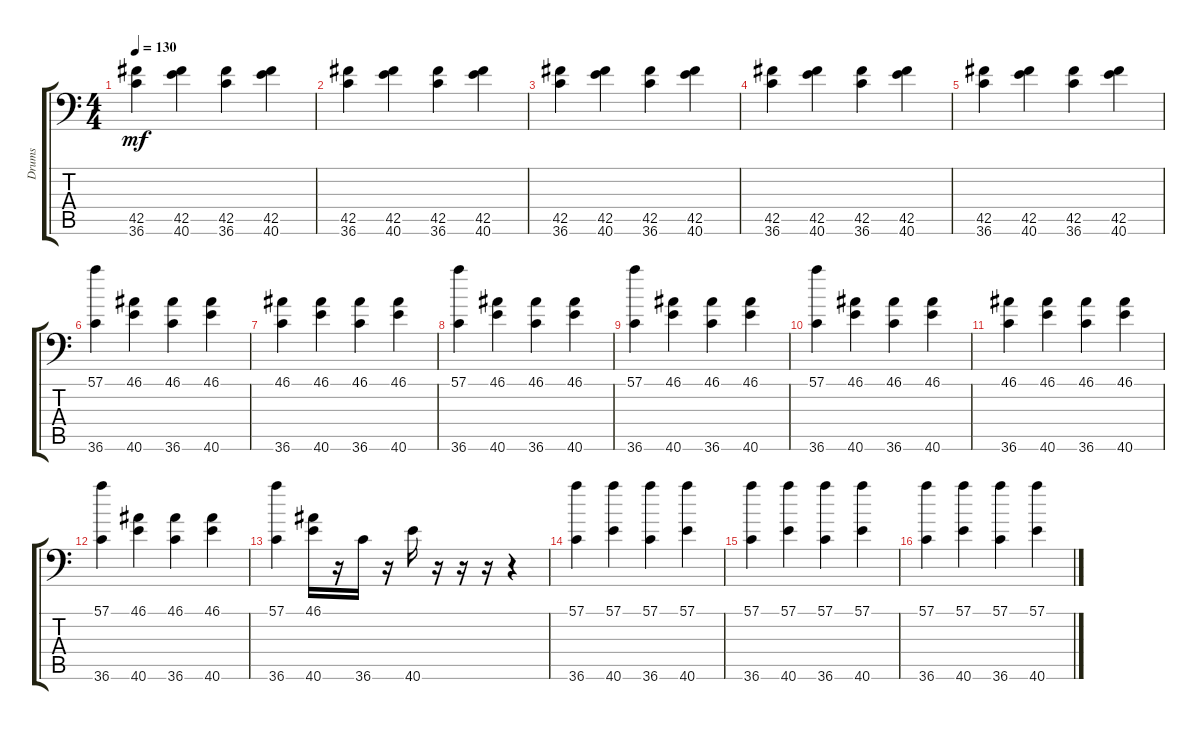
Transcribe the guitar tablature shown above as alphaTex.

\track ("Drums" "Drums") {instrument acousticgrandpiano}
\staff {score tabs}
\tuning (C-1 C-1 C-1 C-1 C-1 C-1) {hide}
\ts (4 4)
\tempo 130
\clef f4
\ks c
(42.5 36.6).4{dy mf} (42.5 40.6).4 (42.5 36.6).4 (42.5 40.6).4 |
(42.5 36.6).4 (42.5 40.6).4 (42.5 36.6).4 (42.5 40.6).4 |
(42.5 36.6).4 (42.5 40.6).4 (42.5 36.6).4 (42.5 40.6).4 |
(42.5 36.6).4 (42.5 40.6).4 (42.5 36.6).4 (42.5 40.6).4 |
(42.5 36.6).4 (42.5 40.6).4 (42.5 36.6).4 (42.5 40.6).4 |
(57.1 36.6).4 (46.1 40.6).4 (46.1 36.6).4 (46.1 40.6).4 |
(46.1 36.6).4 (46.1 40.6).4 (46.1 36.6).4 (46.1 40.6).4 |
(57.1 36.6).4 (46.1 40.6).4 (46.1 36.6).4 (46.1 40.6).4 |
(57.1 36.6).4 (46.1 40.6).4 (46.1 36.6).4 (46.1 40.6).4 |
(57.1 36.6).4 (46.1 40.6).4 (46.1 36.6).4 (46.1 40.6).4 |
(46.1 36.6).4 (46.1 40.6).4 (46.1 36.6).4 (46.1 40.6).4 |
(57.1 36.6).4 (46.1 40.6).4 (46.1 36.6).4 (46.1 40.6).4 |
(57.1 36.6).4 (46.1 40.6).16 r.16 36.6.16 r.16 40.6.16 r.16 r.16 r.16 r.4 |
(57.1 36.6).4 (57.1 40.6).4 (57.1 36.6).4 (57.1 40.6).4 |
(57.1 36.6).4 (57.1 40.6).4 (57.1 36.6).4 (57.1 40.6).4 |
(57.1 36.6).4 (57.1 40.6).4 (57.1 36.6).4 (57.1 40.6).4
